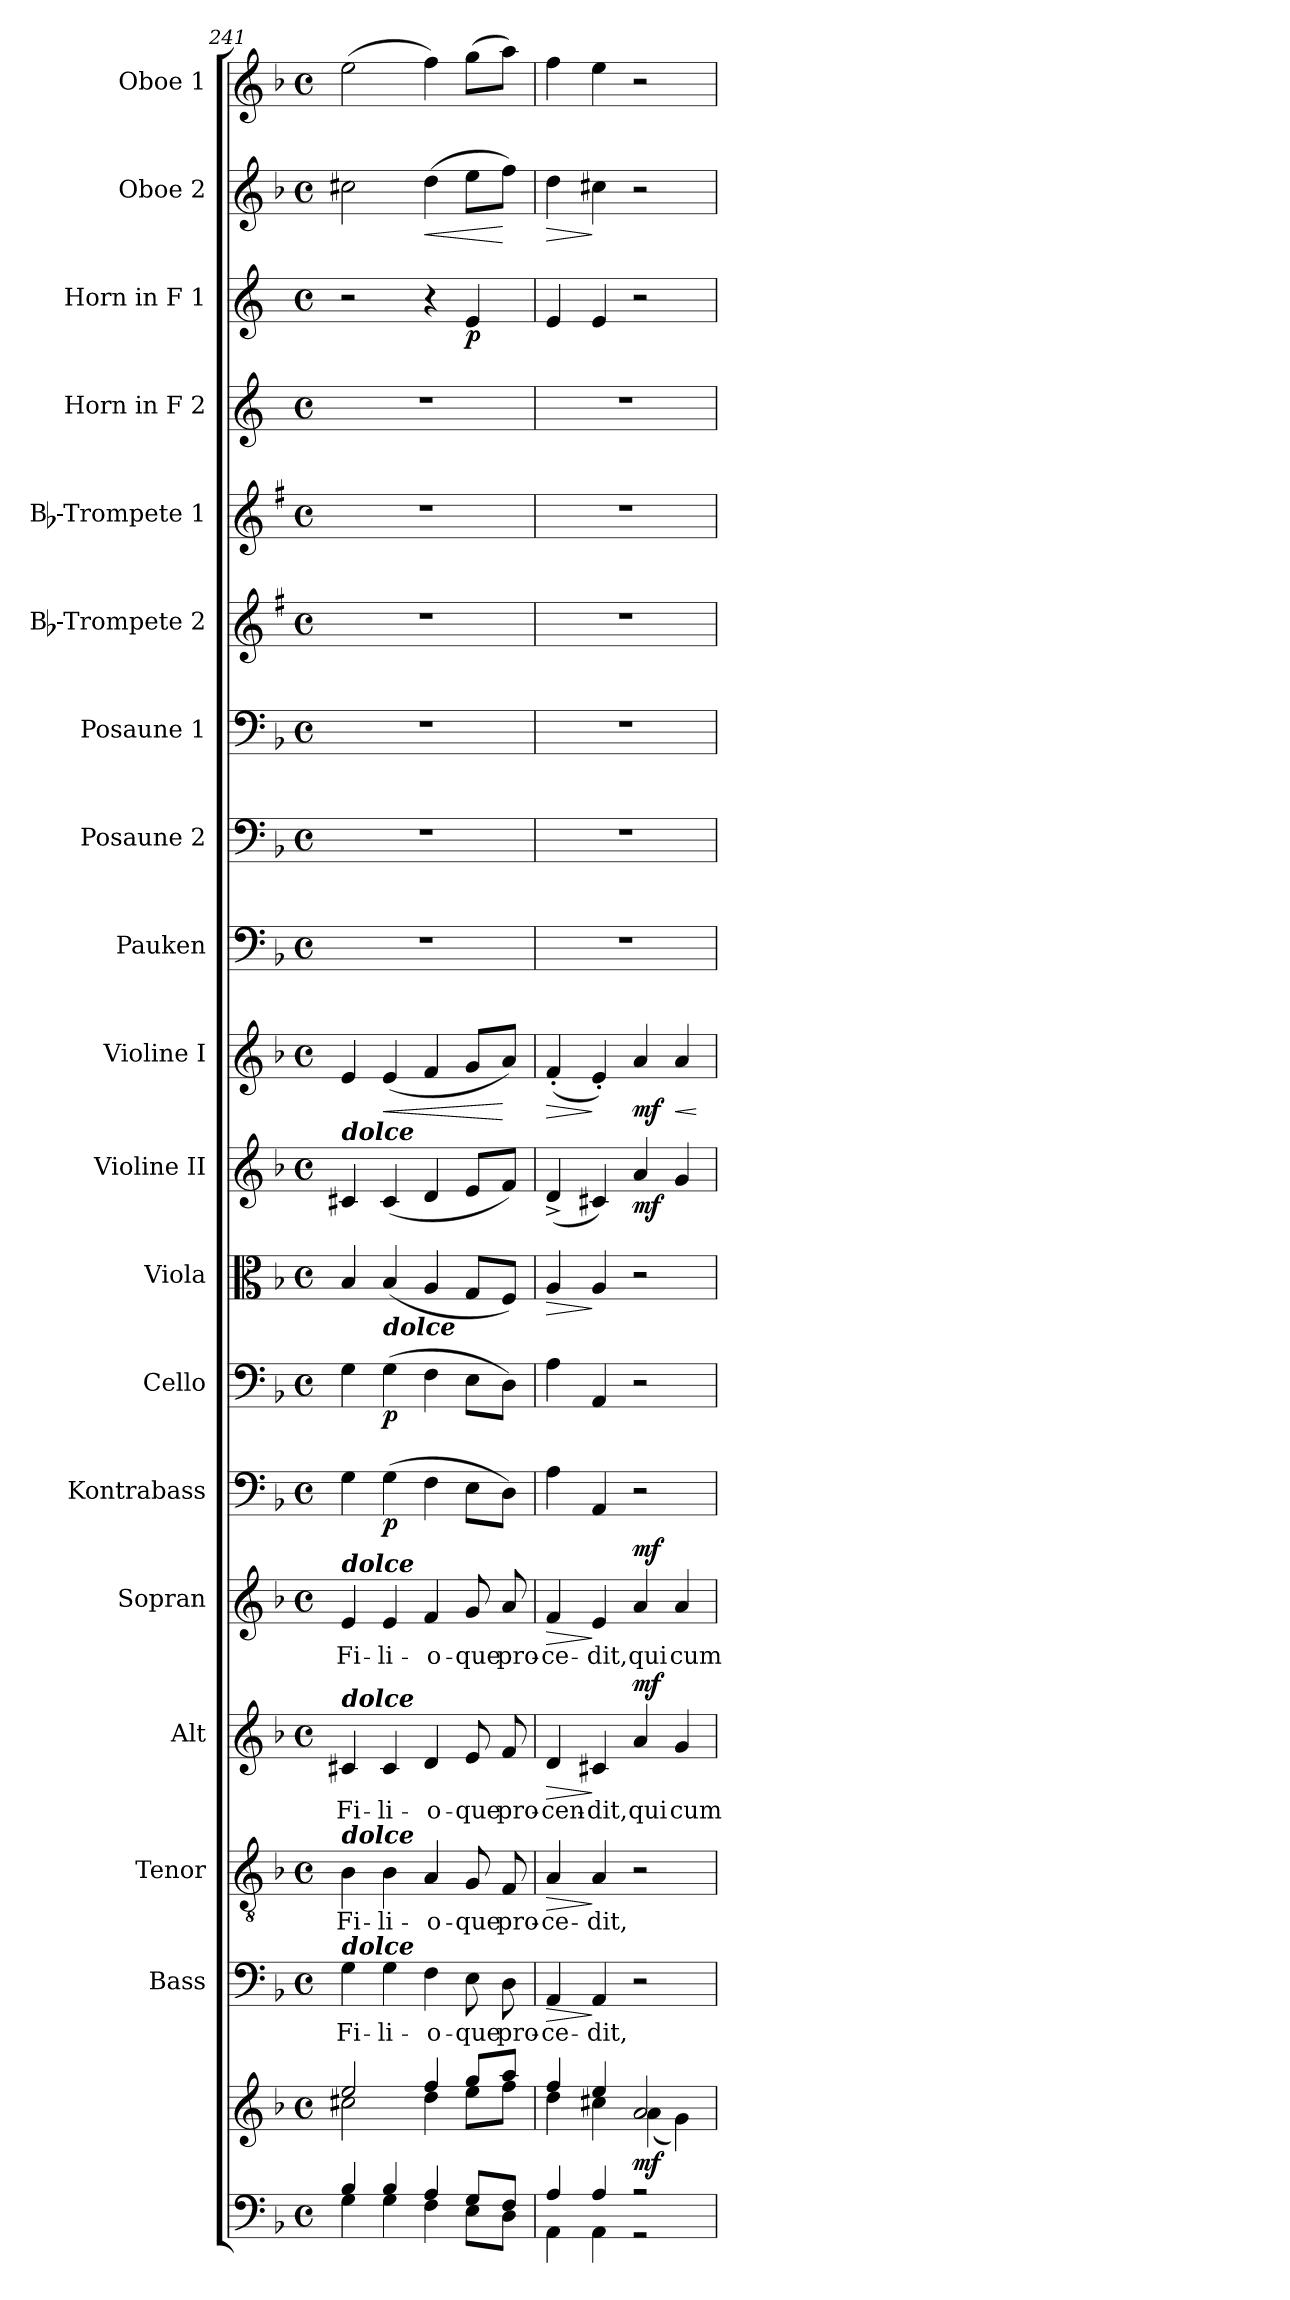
**kern	**kern	**dynam	**kern	**text	**dynam	**kern	**text	**dynam	**kern	**text	**dynam	**kern	**text	**dynam	**kern	**dynam	**kern	**dynam	**kern	**dynam	**kern	**dynam	**kern	**dynam	**kern	**kern	**kern	**kern	**kern	**kern	**kern	**dynam	**kern	**dynam	**kern
*part19	*part19	*part19	*part18	*part18	*part18	*part17	*part17	*part17	*part16	*part16	*part16	*part15	*part15	*part15	*part14	*part14	*part13	*part13	*part12	*part12	*part11	*part11	*part10	*part10	*part9	*part8	*part7	*part6	*part5	*part4	*part3	*part3	*part2	*part2	*part1
*staff20	*staff19	*staff19/20	*staff18	*staff18	*staff18	*staff17	*staff17	*staff17	*staff16	*staff16	*staff16	*staff15	*staff15	*staff15	*staff14	*staff14	*staff13	*staff13	*staff12	*staff12	*staff11	*staff11	*staff10	*staff10	*staff9	*staff8	*staff7	*staff6	*staff5	*staff4	*staff3	*staff3	*staff2	*staff2	*staff1
*	*	*	*I"Bass	*	*	*I"Tenor	*	*	*I"Alt	*	*	*I"Sopran	*	*	*I"Kontrabass	*	*I"Cello	*	*I"Viola	*	*I"Violine II	*	*I"Violine I	*	*I"Pauken	*I"Posaune 2	*I"Posaune 1	*I"Bb-Trompete 2	*I"Bb-Trompete 1	*I"Horn in F 2	*I"Horn in F 1	*	*I"Oboe 2	*	*I"Oboe 1
*	*	*	*I'B.	*	*	*I'T.	*	*	*I'A.	*	*	*I'S.	*	*	*I'Kb.	*	*	*	*I'Vla.	*	*I'Vl. II	*	*I'Vl. I	*	*I'Pk.	*I'Pos. 2	*I'Pos. 1	*I'Bb Trp. 2	*I'Bb Trp. 1	*	*	*	*I'Ob. 2	*	*I'Ob. 1
!!LO:PB:g=z
*clefF4	*clefG2	*	*clefF4	*	*	*clefGv2	*	*	*clefG2	*	*	*clefG2	*	*	*clefF4	*	*clefF4	*	*clefC3	*	*clefG2	*	*clefG2	*	*clefF4	*clefF4	*clefF4	*clefG2	*clefG2	*clefG2	*clefG2	*	*clefG2	*	*clefG2
*	*	*	*	*	*	*	*	*	*	*	*	*	*	*	*ITrd7c12	*	*	*	*	*	*	*	*	*	*	*	*	*ITrd1c2	*ITrd1c2	*ITrd4c7	*ITrd4c7	*	*	*	*
*k[b-]	*k[b-]	*	*k[b-]	*	*	*k[b-]	*	*	*k[b-]	*	*	*k[b-]	*	*	*k[b-]	*	*k[b-]	*	*k[b-]	*	*k[b-]	*	*k[b-]	*	*k[b-]	*k[b-]	*k[b-]	*k[b-]	*k[b-]	*k[b-]	*k[b-]	*	*k[b-]	*	*k[b-]
*F:	*F:	*	*F:	*	*	*F:	*	*	*F:	*	*	*F:	*	*	*F:	*	*F:	*	*F:	*	*F:	*	*F:	*	*F:	*F:	*F:	*F:	*F:	*F:	*F:	*	*F:	*	*F:
*M4/4	*M4/4	*	*M4/4	*	*	*M4/4	*	*	*M4/4	*	*	*M4/4	*	*	*M4/4	*	*M4/4	*	*M4/4	*	*M4/4	*	*M4/4	*	*M4/4	*M4/4	*M4/4	*M4/4	*M4/4	*M4/4	*M4/4	*	*M4/4	*	*M4/4
*met(c)	*met(c)	*	*met(c)	*	*	*met(c)	*	*	*met(c)	*	*	*met(c)	*	*	*met(c)	*	*met(c)	*	*met(c)	*	*met(c)	*	*met(c)	*	*met(c)	*met(c)	*met(c)	*met(c)	*met(c)	*met(c)	*met(c)	*	*met(c)	*	*met(c)
=241	=241	=241	=241	=241	=241	=241	=241	=241	=241	=241	=241	=241	=241	=241	=241	=241	=241	=241	=241	=241	=241	=241	=241	=241	=241	=241	=241	=241	=241	=241	=241	=241	=241	=241	=241
*^	*^	*	*	*	*	*	*	*	*	*	*	*	*	*	*	*	*	*	*	*	*	*	*	*	*	*	*	*	*	*	*	*	*	*	*
!	!	!	!	!	!	!	!	!	!	!	!	!	!	!	!	!	!	!	!	!	!	!	!LO:TX:a:Bi:t=dolce	!	!	!	!	!	!	!	!	!	!	!	!	!	!
!	!	!	!	!	!	!	!	!	!	!	!	!	!	!LO:TX:a:Bi:t=dolce	!	!	!	!	!	!	!	!	!	!	!	!	!	!	!	!	!	!	!	!	!	!	!
!	!	!	!	!	!	!	!	!	!	!	!LO:TX:a:Bi:t=dolce	!	!	!	!	!	!	!	!	!	!	!	!	!	!	!	!	!	!	!	!	!	!	!	!	!	!
!	!	!	!	!	!	!	!	!LO:TX:a:Bi:t=dolce	!	!	!	!	!	!	!	!	!	!	!	!	!	!	!	!	!	!	!	!	!	!	!	!	!	!	!	!	!
!	!	!	!	!	!LO:TX:a:Bi:t=dolce	!	!	!	!	!	!	!	!	!	!	!	!	!	!	!	!	!	!	!	!	!	!	!	!	!	!	!	!	!	!	!	!
!	!	!	!	!	!	!LO:LY:b	!	!	!LO:LY:b	!	!	!LO:LY:b	!	!	!LO:LY:b	!	!	!	!	!	!	!	!	!	!	!	!	!	!	!	!	!	!	!	!	!	!
4B-/	4G\	2ee/	2cc#X\	.	4G\	Fi-	.	4B-\	Fi-	.	4c#X/	Fi-	.	4e/	Fi-	.	4GG\	.	4G\	.	4B-/	.	4c#X/	.	4e/	.	1r	1r	1r	1r	1r	1r	2r	.	2cc#X\	.	(>2ee\
!	!	!	!	!	!	!	!	!	!	!	!	!	!	!	!	!	!	!	!	!	!LO:TX:b:Bi:t=dolce	!	!	!	!	!	!	!	!	!	!	!	!	!	!	!	!
!	!	!	!	!	!	!LO:LY:b	!	!	!LO:LY:b	!	!	!LO:LY:b	!	!	!LO:LY:b	!	!	!LO:DY:b	!	!LO:DY:b	!	!	!	!	!	!LO:HP:b	!	!	!	!	!	!	!	!	!	!	!
4B-/	4G\	.	.	.	4G\	-li-	.	4B-\	-li-	.	4c#/	-li-	.	4e/	-li-	.	(>4GG\	p	(>4G\	p	(<4B-/	.	(<4c#/	.	(<4e/	<	.	.	.	.	.	.	.	.	.	.	.
!	!	!	!	!	!	!LO:LY:b	!	!	!LO:LY:b	!	!	!LO:LY:b	!	!	!LO:LY:b	!	!	!	!	!	!	!	!	!	!	!	!	!	!	!	!	!	!	!	!	!LO:HP:b	!
4A/	4F\	4ff/	4dd\	.	4F\	-o-	.	4A/	-o-	.	4d/	-o-	.	4f/	-o-	.	4FF\	.	4F\	.	4A/	.	4d/	.	4f/	.	.	.	.	.	.	.	4r	.	(>4dd\	<	4ff\)
!	!	!	!	!	!	!LO:LY:b	!	!	!LO:LY:b	!	!	!LO:LY:b	!	!	!LO:LY:b	!	!	!	!	!	!	!	!	!	!	!	!	!	!	!	!	!	!	!LO:DY:b	!	!	!
8G/L	8E\L	8gg/L	8ee\L	.	8E\	-que	.	8G/	-que	.	8e/	-que	.	8g/	-que	.	8EE\L	.	8E\L	.	8G/L	.	8e/L	.	8g/L	.	.	.	.	.	.	.	4A/	p	8ee\L	.	(>8gg\L
!	!	!	!	!	!	!LO:LY:b	!	!	!LO:LY:b	!	!	!LO:LY:b	!	!	!LO:LY:b	!	!	!	!	!	!	!	!	!	!	!	!	!	!	!	!	!	!	!	!	!	!
8F/J	8D\J	8aa/J	8ff\J	.	8D\	pro-	.	8F/	pro-	.	8f/	pro-	.	8a/	pro-	.	8DD\J)	.	8D\J)	.	8F/J)	.	8f/J)	.	8a/J)	[	.	.	.	.	.	.	.	.	8ff\J)	[	8aa\J)
=242	=242	=242	=242	=242	=242	=242	=242	=242	=242	=242	=242	=242	=242	=242	=242	=242	=242	=242	=242	=242	=242	=242	=242	=242	=242	=242	=242	=242	=242	=242	=242	=242	=242	=242	=242	=242	=242
!	!	!	!	!	!	!LO:LY:b	!LO:HP:b	!	!LO:LY:b	!LO:HP:b	!	!LO:LY:b	!LO:HP:b	!	!LO:LY:b	!LO:HP:b	!	!	!	!	!	!LO:HP:b	!	!	!	!LO:HP:b	!	!	!	!	!	!	!	!	!	!LO:HP:b	!
4A/	4AA\	4ff/	4dd\	.	4AA/	-ce-	>	4A/	-ce-	>	4d/	-cen-	>	4f/	-ce-	>	4AA\	.	4A\	.	4A/	>	(<4d^>/	.	(<4f'</	>	1r	1r	1r	1r	1r	1r	4A/	.	4dd\	>	4ff\
!	!	!	!	!	!	!LO:LY:b	!	!	!LO:LY:b	!	!	!LO:LY:b	!	!	!LO:LY:b	!	!	!	!	!	!	!	!	!	!	!	!	!	!	!	!	!	!	!	!	!	!
4A/	4AA\	4ee/	4cc#X\	.	4AA/	-dit,	]	4A/	-dit,	]	4c#X/	-dit,	]	4e/	-dit,	]	4AAA/	.	4AA/	.	4A/	]	4c#X/)	.	4e'</)	]	.	.	.	.	.	.	4A/	.	4cc#X\	]	4ee\
!	!	!	!	!LO:DY:b	!	!	!	!	!	!	!	!LO:LY:b	!LO:DY:a	!	!LO:LY:b	!LO:DY:a	!	!	!	!	!	!	!	!LO:DY:b	!	!LO:DY:b	!	!	!	!	!	!	!	!	!	!	!
2r	2r	2a/	(>4a\	mf	2r	.	.	2r	.	.	4a/	qui	mf	4a/	qui	mf	2r	.	2r	.	2r	.	4a/	mf	4a/	mf	.	.	.	.	.	.	2r	.	2r	.	2r
!	!	!	!	!	!	!	!	!	!	!	!	!LO:LY:b	!	!	!LO:LY:b	!	!	!	!	!	!	!	!	!	!	!LO:HP:b	!	!	!	!	!	!	!	!	!	!	!
.	.	.	4g\)	.	.	.	.	.	.	.	4g/	cum	.	4a/	cum	.	.	.	.	.	.	.	4g/	.	4a/	<	.	.	.	.	.	.	.	.	.	.	.
*v	*v	*	*	*	*	*	*	*	*	*	*	*	*	*	*	*	*	*	*	*	*	*	*	*	*	*	*	*	*	*	*	*	*	*	*	*	*
*	*v	*v	*	*	*	*	*	*	*	*	*	*	*	*	*	*	*	*	*	*	*	*	*	*	*	*	*	*	*	*	*	*	*	*	*	*
.	.	.	.	.	.	.	.	.	.	.	.	.	.	.	.	.	.	.	.	.	.	.	.	[	.	.	.	.	.	.	.	.	.	.	.
=	=	=	=	=	=	=	=	=	=	=	=	=	=	=	=	=	=	=	=	=	=	=	=	=	=	=	=	=	=	=	=	=	=	=	=
*-	*-	*-	*-	*-	*-	*-	*-	*-	*-	*-	*-	*-	*-	*-	*-	*-	*-	*-	*-	*-	*-	*-	*-	*-	*-	*-	*-	*-	*-	*-	*-	*-	*-	*-	*-
